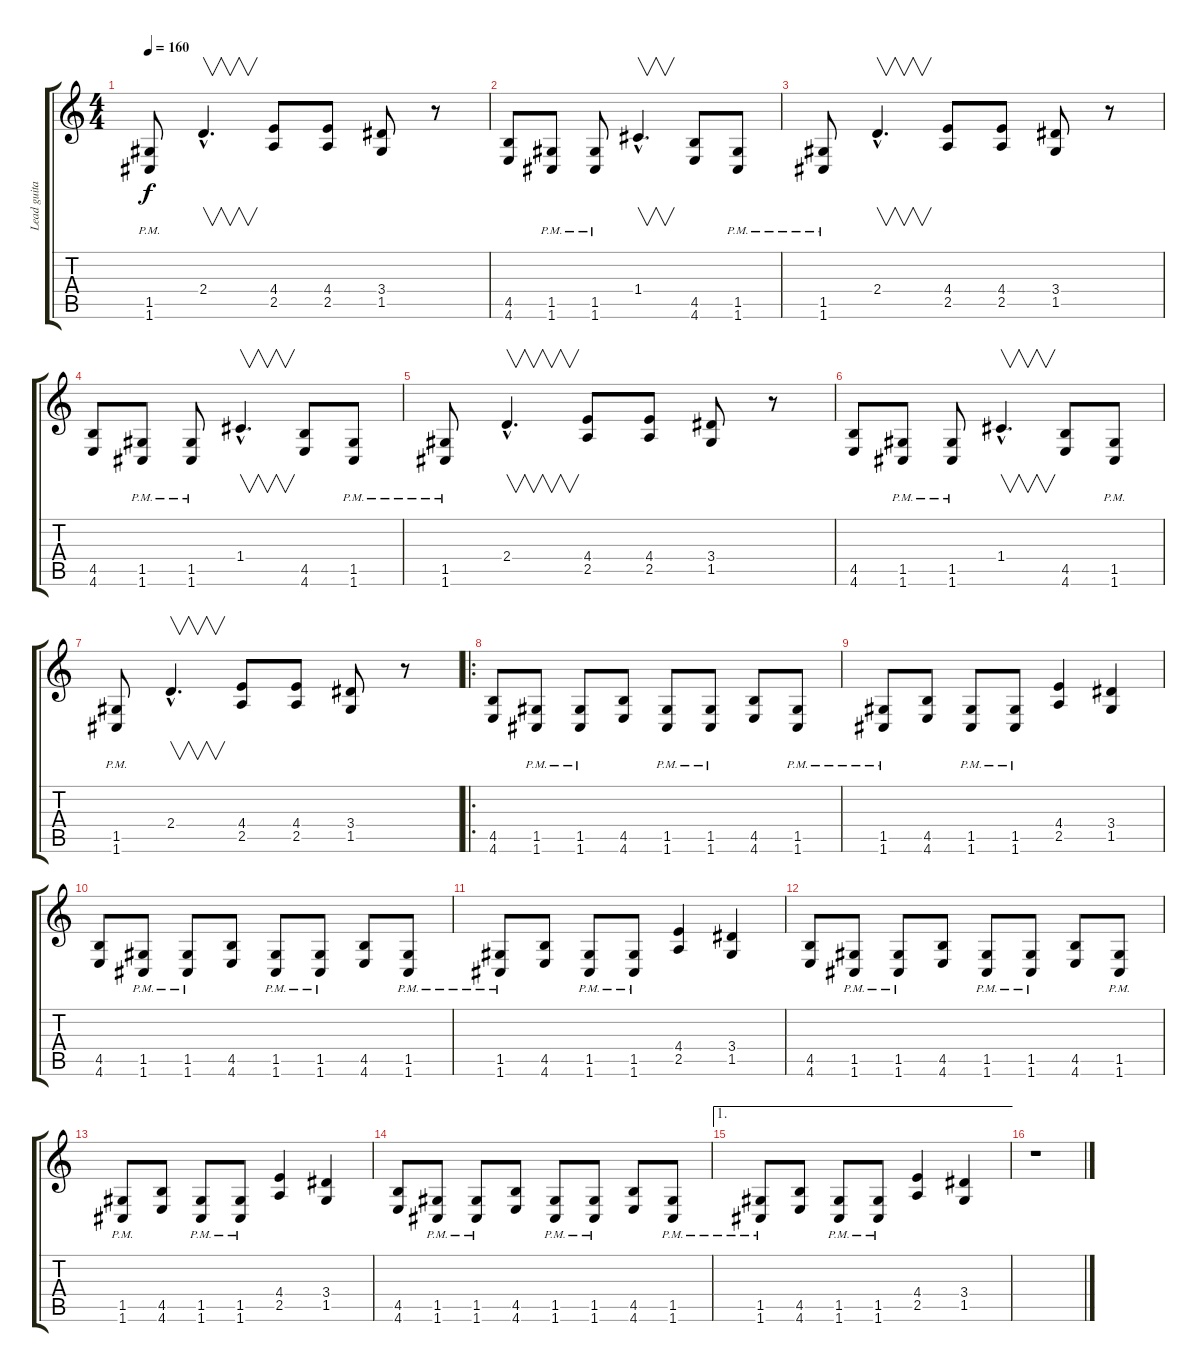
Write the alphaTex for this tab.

\track ("Lead guitar" "Lead guita") {instrument distortionguitar}
\staff {score tabs}
\tuning (D4 A3 F3 C3 G2 C2) {hide}
\ts (4 4)
\tempo 160
\clef g2
\ks c
(1.5{pm} 1.6{pm}).8{dy f} 2.4{hac}.4{v d} (4.4 2.5).8 (4.4 2.5).8 (3.4 1.5).8 r.8 |
(4.5 4.6).8 (1.5{pm} 1.6{pm}).8 (1.5{pm} 1.6{pm}).8 1.4{hac}.4{v d} (4.5 4.6).8 (1.5{pm} 1.6{pm}).8 |
(1.5{pm} 1.6{pm}).8 2.4{hac}.4{v d} (4.4 2.5).8 (4.4 2.5).8 (3.4 1.5).8 r.8 |
(4.5 4.6).8 (1.5{pm} 1.6{pm}).8 (1.5{pm} 1.6{pm}).8 1.4{hac}.4{v d} (4.5 4.6).8 (1.5{pm} 1.6{pm}).8 |
(1.5{pm} 1.6{pm}).8 2.4{hac}.4{v d} (4.4 2.5).8 (4.4 2.5).8 (3.4 1.5).8 r.8 |
(4.5 4.6).8 (1.5{pm} 1.6{pm}).8 (1.5{pm} 1.6{pm}).8 1.4{hac}.4{v d} (4.5 4.6).8 (1.5{pm} 1.6{pm}).8 |
(1.5{pm} 1.6{pm}).8 2.4{hac}.4{v d} (4.4 2.5).8 (4.4 2.5).8 (3.4 1.5).8 r.8 |
\ro
(4.5 4.6).8 (1.5{pm} 1.6{pm}).8 (1.5{pm} 1.6{pm}).8 (4.5 4.6).8 (1.5{pm} 1.6{pm}).8 (1.5{pm} 1.6{pm}).8 (4.5 4.6).8 (1.5{pm} 1.6{pm}).8 |
(1.5{pm} 1.6{pm}).8 (4.5 4.6).8 (1.5{pm} 1.6{pm}).8 (1.5{pm} 1.6{pm}).8 (4.4 2.5).4 (3.4 1.5).4 |
(4.5 4.6).8 (1.5{pm} 1.6{pm}).8 (1.5{pm} 1.6{pm}).8 (4.5 4.6).8 (1.5{pm} 1.6{pm}).8 (1.5{pm} 1.6{pm}).8 (4.5 4.6).8 (1.5{pm} 1.6{pm}).8 |
(1.5{pm} 1.6{pm}).8 (4.5 4.6).8 (1.5{pm} 1.6{pm}).8 (1.5{pm} 1.6{pm}).8 (4.4 2.5).4 (3.4 1.5).4 |
(4.5 4.6).8 (1.5{pm} 1.6{pm}).8 (1.5{pm} 1.6{pm}).8 (4.5 4.6).8 (1.5{pm} 1.6{pm}).8 (1.5{pm} 1.6{pm}).8 (4.5 4.6).8 (1.5{pm} 1.6{pm}).8 |
(1.5{pm} 1.6{pm}).8 (4.5 4.6).8 (1.5{pm} 1.6{pm}).8 (1.5{pm} 1.6{pm}).8 (4.4 2.5).4 (3.4 1.5).4 |
(4.5 4.6).8 (1.5{pm} 1.6{pm}).8 (1.5{pm} 1.6{pm}).8 (4.5 4.6).8 (1.5{pm} 1.6{pm}).8 (1.5{pm} 1.6{pm}).8 (4.5 4.6).8 (1.5{pm} 1.6{pm}).8 |
\ae 1
(1.5{pm} 1.6{pm}).8 (4.5 4.6).8 (1.5{pm} 1.6{pm}).8 (1.5{pm} 1.6{pm}).8 (4.4 2.5).4 (3.4 1.5).4 |
r.1
